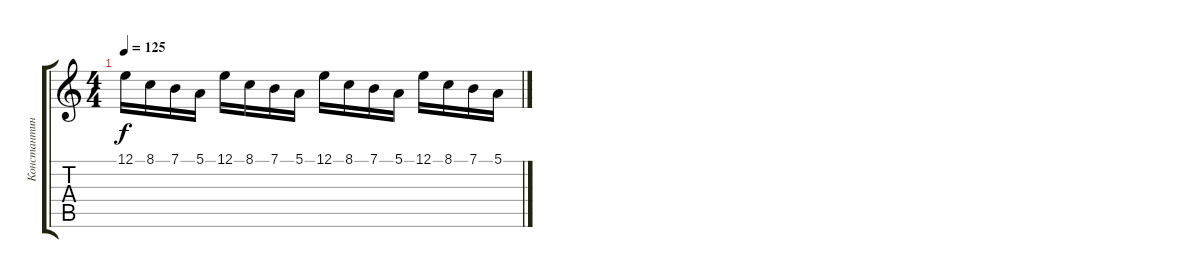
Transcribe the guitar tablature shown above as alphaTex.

\track ("Константин Бекрев" "Константин") {instrument acousticgrandpiano}
\staff {score tabs}
\tuning (E4 B3 G3 D3 A2 E2) {hide}
\ts (4 4)
\tempo 125
\clef g2
\ks c
12.1.16{dy f} 8.1.16 7.1.16 5.1.16 12.1.16 8.1.16 7.1.16 5.1.16 12.1.16 8.1.16 7.1.16 5.1.16 12.1.16 8.1.16 7.1.16 5.1.16
